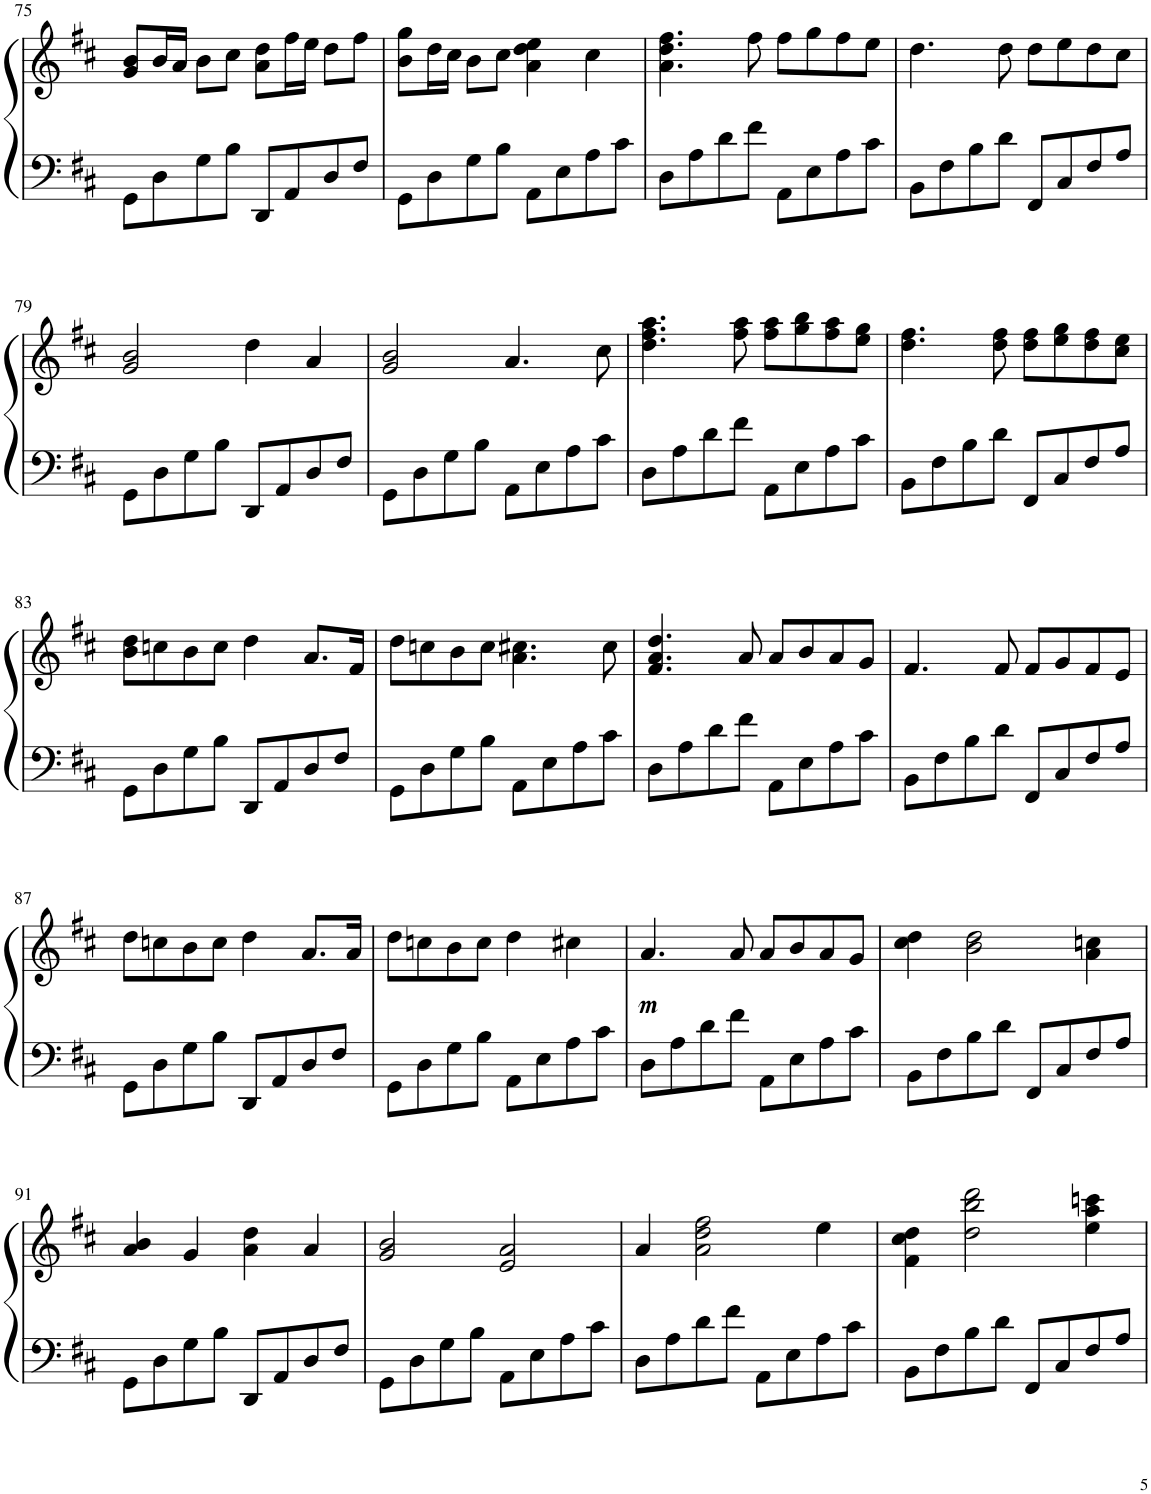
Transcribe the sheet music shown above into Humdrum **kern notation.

**kern	**kern	**dynam
*part1	*part1	*part1
*staff2	*staff1	*staff1/2
*I"Piano	*	*
*I'Pno.	*	*
!!LO:PB:g=z
*clefF4	*clefG2	*
*k[f#c#]	*k[f#c#]	*
*M4/4	*M4/4	*
=75	=75	=75
8GG\L	8g/ 8b/L	.
8D\	16b/L	.
.	16a/JJ	.
8G\	8b\L	.
8B\J	8cc#\J	.
8DD/L	8a\ 8dd\L	.
8AA/	16ff#\L	.
.	16ee\JJ	.
8D/	8dd\L	.
8F#/J	8ff#\J	.
=76	=76	=76
8GG\L	8b\ 8gg\L	.
8D\	16dd\L	.
.	16cc#\JJ	.
8G\	8b\L	.
8B\J	8cc#\J	.
8AA\L	4a\ 4dd\ 4ee\	.
8E\	.	.
8A\	4cc#\	.
8c#\J	.	.
=77	=77	=77
8D\L	4.a\ 4.dd\ 4.ff#\	.
8A\	.	.
8d\	.	.
8f#\J	8ff#\	.
8AA\L	8ff#\L	.
8E\	8gg\	.
8A\	8ff#\	.
8c#\J	8ee\J	.
=78	=78	=78
8BB\L	4.dd\	.
8F#\	.	.
8B\	.	.
8d\J	8dd\	.
8FF#/L	8dd\L	.
8C#/	8ee\	.
8F#/	8dd\	.
8A/J	8cc#\J	.
!!LO:LB:g=z
=79	=79	=79
8GG\L	2g/ 2b/	.
8D\	.	.
8G\	.	.
8B\J	.	.
8DD/L	4dd\	.
8AA/	.	.
8D/	4a/	.
8F#/J	.	.
=80	=80	=80
8GG\L	2g/ 2b/	.
8D\	.	.
8G\	.	.
8B\J	.	.
8AA\L	4.a/	.
8E\	.	.
8A\	.	.
8c#\J	8cc#\	.
=81	=81	=81
8D\L	4.dd\ 4.ff#\ 4.aa\	.
8A\	.	.
8d\	.	.
8f#\J	8ff#\ 8aa\	.
8AA\L	8ff#\ 8aa\L	.
8E\	8gg\ 8bb\	.
8A\	8ff#\ 8aa\	.
8c#\J	8ee\ 8gg\J	.
=82	=82	=82
8BB\L	4.dd\ 4.ff#\	.
8F#\	.	.
8B\	.	.
8d\J	8dd\ 8ff#\	.
8FF#/L	8dd\ 8ff#\L	.
8C#/	8ee\ 8gg\	.
8F#/	8dd\ 8ff#\	.
8A/J	8cc#\ 8ee\J	.
!!LO:LB:g=z
=83	=83	=83
8GG\L	8b\ 8dd\L	.
8D\	8ccn\	.
8G\	8b\	.
8B\J	8cc\J	.
8DD/L	4dd\	.
8AA/	.	.
8D/	8.a/L	.
8F#/J	.	.
.	16f#/Jk	.
=84	=84	=84
8GG\L	8dd\L	.
8D\	8ccn\	.
8G\	8b\	.
8B\J	8cc\J	.
8AA\L	4.a\ 4.cc#X\	.
8E\	.	.
8A\	.	.
8c#\J	8cc#\	.
=85	=85	=85
8D\L	4.f#/ 4.a/ 4.dd/	.
8A\	.	.
8d\	.	.
8f#\J	8a/	.
8AA\L	8a/L	.
8E\	8b/	.
8A\	8a/	.
8c#\J	8g/J	.
=86	=86	=86
8BB\L	4.f#/	.
8F#\	.	.
8B\	.	.
8d\J	8f#/	.
8FF#/L	8f#/L	.
8C#/	8g/	.
8F#/	8f#/	.
8A/J	8e/J	.
!!LO:LB:g=z
=87	=87	=87
8GG\L	8dd\L	.
8D\	8ccn\	.
8G\	8b\	.
8B\J	8cc\J	.
8DD/L	4dd\	.
8AA/	.	.
8D/	8.a/L	.
8F#/J	.	.
.	16a/Jk	.
=88	=88	=88
8GG\L	8dd\L	.
8D\	8ccn\	.
8G\	8b\	.
8B\J	8cc\J	.
8AA\L	4dd\	.
8E\	.	.
8A\	4cc#X\	.
8c#\J	.	.
=89	=89	=89
!	!	!LO:DY:b
8D\L	4.a/	other-dynamics
8A\	.	.
8d\	.	.
8f#\J	8a/	.
8AA\L	8a/L	.
8E\	8b/	.
8A\	8a/	.
8c#\J	8g/J	.
=90	=90	=90
8BB\L	4cc#\ 4dd\	.
8F#\	.	.
8B\	2b\ 2dd\	.
8d\J	.	.
8FF#/L	.	.
8C#/	.	.
8F#/	4a\ 4ccn\	.
8A/J	.	.
!!LO:LB:g=z
=91	=91	=91
8GG\L	4a/ 4b/	.
8D\	.	.
8G\	4g/	.
8B\J	.	.
8DD/L	4a\ 4dd\	.
8AA/	.	.
8D/	4a/	.
8F#/J	.	.
=92	=92	=92
8GG\L	2g/ 2b/	.
8D\	.	.
8G\	.	.
8B\J	.	.
8AA\L	2e/ 2a/	.
8E\	.	.
8A\	.	.
8c#\J	.	.
=93	=93	=93
8D\L	4a/	.
8A\	.	.
8d\	2a\ 2dd\ 2ff#\	.
8f#\J	.	.
8AA\L	.	.
8E\	.	.
8A\	4ee\	.
8c#\J	.	.
=94	=94	=94
8BB\L	4f#\ 4cc#\ 4dd\	.
8F#\	.	.
8B\	2dd\ 2bb\ 2ddd\	.
8d\J	.	.
8FF#/L	.	.
8C#/	.	.
8F#/	4ee\ 4aa\ 4cccn\	.
8A/J	.	.
=	=	=
*-	*-	*-
